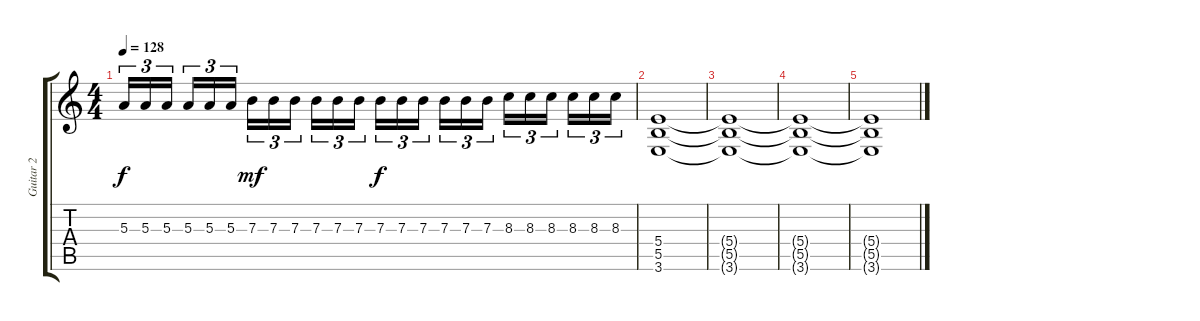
\track ("Guitar 2" "Guitar 2") {instrument distortionguitar}
\staff {score tabs}
\tuning (Db4 Ab3 E3 B2 Gb2 Db2) {hide}
\ts (4 4)
\tempo 128
\clef g2
\ks c
5.3.16{tu (3 2) dy f} 5.3.16{tu (3 2)} 5.3.16{tu (3 2) beam splitsecondary} 5.3.16{tu (3 2)} 5.3.16{tu (3 2)} 5.3.16{tu (3 2)} 7.3.16{tu (3 2) dy mf} 7.3.16{tu (3 2)} 7.3.16{tu (3 2) beam splitsecondary} 7.3.16{tu (3 2)} 7.3.16{tu (3 2)} 7.3.16{tu (3 2)} 7.3.16{tu (3 2) dy f} 7.3.16{tu (3 2)} 7.3.16{tu (3 2) beam splitsecondary} 7.3.16{tu (3 2)} 7.3.16{tu (3 2)} 7.3.16{tu (3 2)} 8.3.16{tu (3 2)} 8.3.16{tu (3 2)} 8.3.16{tu (3 2) beam splitsecondary} 8.3.16{tu (3 2)} 8.3.16{tu (3 2)} 8.3.16{tu (3 2)} |
(5.4 5.5 3.6).1{volume 0} |
(5.4{t} 5.5{t} 3.6{t}).1 |
(5.4{t} 5.5{t} 3.6{t}).1 |
(5.4{t} 5.5{t} 3.6{t}).1
